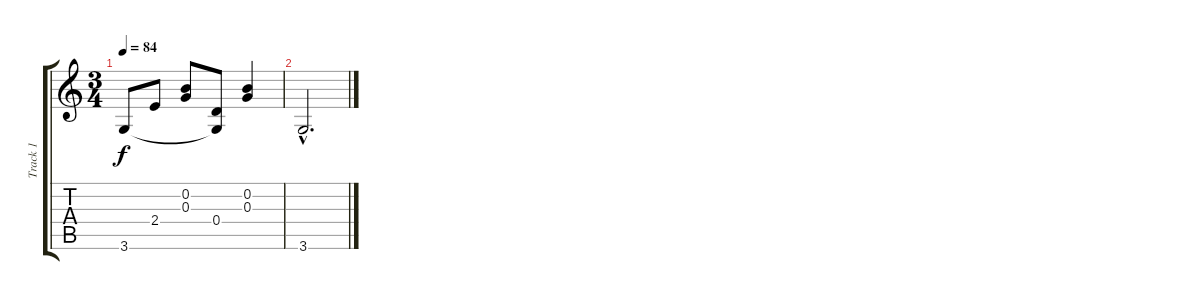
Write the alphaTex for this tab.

\track ("Track 1" "Track 1") {instrument acousticguitarnylon}
\staff {score tabs}
\tuning (E4 B3 G3 D3 A2 E2) {hide}
\ts (3 4)
\tempo 84
\clef g2
\ks c
3.6.8{dy f} 2.4.8 (0.2 0.3).8 (0.4 3.6{t}).8 (0.2 0.3).4 |
3.6{hac}.2{d}
